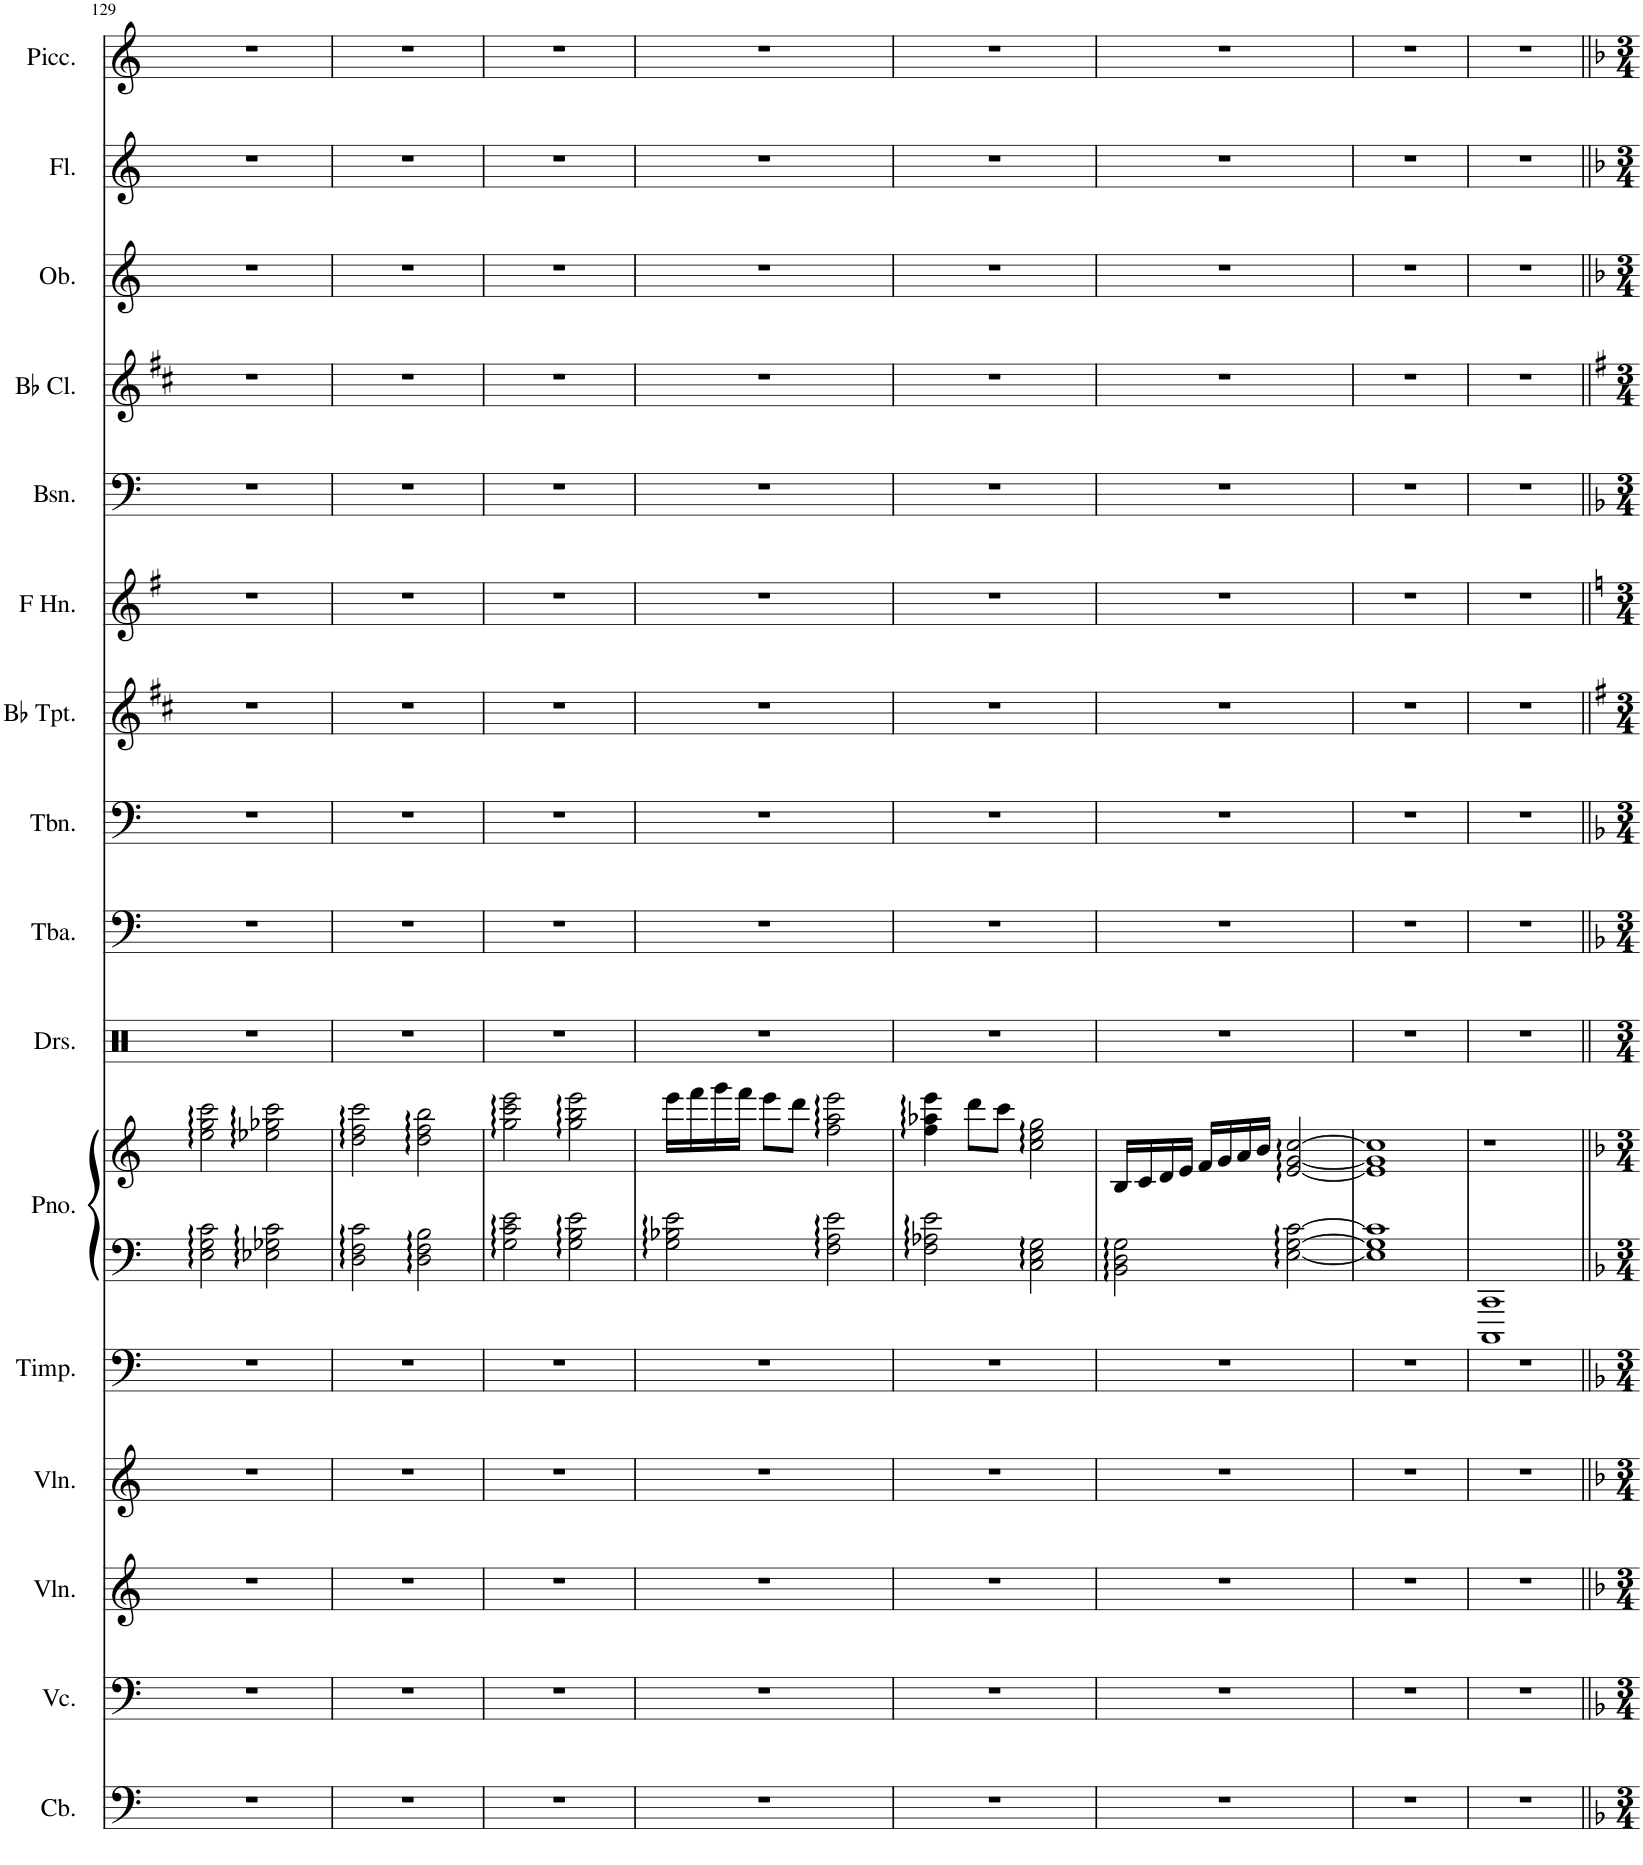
**kern	**kern	**kern	**kern	**kern	**kern	**kern	**kern	**kern	**kern	**kern	**kern	**kern	**kern	**kern	**kern	**kern
*part16	*part15	*part14	*part13	*part12	*part11	*part11	*part10	*part9	*part8	*part7	*part6	*part5	*part4	*part3	*part2	*part1
*staff17	*staff16	*staff15	*staff14	*staff13	*staff12	*staff11	*staff10	*staff9	*staff8	*staff7	*staff6	*staff5	*staff4	*staff3	*staff2	*staff1
*I"Contrabass	*I"Violoncello	*I"Violin	*I"Violin	*I"Timpani	*I"Piano	*	*I"Drumset	*I"Tuba	*I"Trombone	*I"Bb Trumpet	*I"Horn in F	*I"Bassoon	*I"Bb Clarinet	*I"Oboe	*I"Flute	*I"Piccolo
*I'Cb.	*I'Vc.	*I'Vln.	*I'Vln.	*I'Timp.	*I'Pno.	*	*I'Drs.	*I'Tba.	*I'Tbn.	*I'Bb Tpt.	*	*I'Bsn.	*I'Bb Cl.	*I'Ob.	*I'Fl.	*I'Picc.
!!LO:PB:g=z
*clefF4	*clefF4	*clefG2	*clefG2	*clefF4	*clefF4	*clefG2	*clefX	*clefF4	*clefF4	*clefG2	*clefG2	*clefF4	*clefG2	*clefG2	*clefG2	*clefG2
*Trd7c12	*	*	*	*	*	*	*	*	*	*Trd1c2	*Trd4c7	*	*Trd1c2	*	*	*Trd-7c-12
*k[]	*k[]	*k[]	*k[]	*k[]	*k[]	*k[]	*k[]	*k[]	*k[]	*k[f#c#]	*k[f#]	*k[]	*k[f#c#]	*k[]	*k[]	*k[]
*M4/4	*M4/4	*M4/4	*M4/4	*M4/4	*M4/4	*M4/4	*M4/4	*M4/4	*M4/4	*M4/4	*M4/4	*M4/4	*M4/4	*M4/4	*M4/4	*M4/4
=129	=129	=129	=129	=129	=129	=129	=129	=129	=129	=129	=129	=129	=129	=129	=129	=129
1r	1r	1r	1r	1r	2E\ 2G\ 2c\	2ee\ 2gg\ 2ccc\	1r	1r	1r	1r	1r	1r	1r	1r	1r	1r
.	.	.	.	.	2E-X\ 2G-X\ 2c\	2ee-X\ 2gg-X\ 2ccc\	.	.	.	.	.	.	.	.	.	.
=130	=130	=130	=130	=130	=130	=130	=130	=130	=130	=130	=130	=130	=130	=130	=130	=130
1r	1r	1r	1r	1r	2D\ 2F\ 2c\	2dd\ 2ff\ 2ccc\	1r	1r	1r	1r	1r	1r	1r	1r	1r	1r
.	.	.	.	.	2D\ 2F\ 2B\	2dd\ 2ff\ 2bb\	.	.	.	.	.	.	.	.	.	.
=131	=131	=131	=131	=131	=131	=131	=131	=131	=131	=131	=131	=131	=131	=131	=131	=131
1r	1r	1r	1r	1r	2G\ 2c\ 2e\	2gg\ 2ccc\ 2eee\	1r	1r	1r	1r	1r	1r	1r	1r	1r	1r
.	.	.	.	.	2G\ 2B\ 2e\	2gg\ 2bb\ 2eee\	.	.	.	.	.	.	.	.	.	.
=132	=132	=132	=132	=132	=132	=132	=132	=132	=132	=132	=132	=132	=132	=132	=132	=132
1r	1r	1r	1r	1r	2G\ 2B-X\ 2e\	16eee\LL	1r	1r	1r	1r	1r	1r	1r	1r	1r	1r
.	.	.	.	.	.	16fff\	.	.	.	.	.	.	.	.	.	.
.	.	.	.	.	.	16ggg\	.	.	.	.	.	.	.	.	.	.
.	.	.	.	.	.	16fff\JJ	.	.	.	.	.	.	.	.	.	.
.	.	.	.	.	.	8eee\L	.	.	.	.	.	.	.	.	.	.
.	.	.	.	.	.	8ddd\J	.	.	.	.	.	.	.	.	.	.
.	.	.	.	.	2F\ 2A\ 2e\	2ff\ 2aa\ 2eee\	.	.	.	.	.	.	.	.	.	.
=133	=133	=133	=133	=133	=133	=133	=133	=133	=133	=133	=133	=133	=133	=133	=133	=133
1r	1r	1r	1r	1r	2F\ 2A-X\ 2e\	4ff\ 4aa-X\ 4eee\	1r	1r	1r	1r	1r	1r	1r	1r	1r	1r
.	.	.	.	.	.	8ddd\L	.	.	.	.	.	.	.	.	.	.
.	.	.	.	.	.	8ccc\J	.	.	.	.	.	.	.	.	.	.
.	.	.	.	.	2C\ 2E\ 2G\	2cc\ 2ee\ 2gg\	.	.	.	.	.	.	.	.	.	.
=134	=134	=134	=134	=134	=134	=134	=134	=134	=134	=134	=134	=134	=134	=134	=134	=134
1r	1r	1r	1r	1r	2BB\ 2D\ 2G\	16B/LL	1r	1r	1r	1r	1r	1r	1r	1r	1r	1r
.	.	.	.	.	.	16c/	.	.	.	.	.	.	.	.	.	.
.	.	.	.	.	.	16d/	.	.	.	.	.	.	.	.	.	.
.	.	.	.	.	.	16e/JJ	.	.	.	.	.	.	.	.	.	.
.	.	.	.	.	.	16f/LL	.	.	.	.	.	.	.	.	.	.
.	.	.	.	.	.	16g/	.	.	.	.	.	.	.	.	.	.
.	.	.	.	.	.	16a/	.	.	.	.	.	.	.	.	.	.
.	.	.	.	.	.	16b/JJ	.	.	.	.	.	.	.	.	.	.
.	.	.	.	.	[2E\ [2G\ [2c\	[2e/ [2g/ [2cc/	.	.	.	.	.	.	.	.	.	.
=135	=135	=135	=135	=135	=135	=135	=135	=135	=135	=135	=135	=135	=135	=135	=135	=135
1r	1r	1r	1r	1r	1E] 1G] 1c]	1e] 1g] 1cc]	1r	1r	1r	1r	1r	1r	1r	1r	1r	1r
=136	=136	=136	=136	=136	=136	=136	=136	=136	=136	=136	=136	=136	=136	=136	=136	=136
1r	1r	1r	1r	1r	1CCC 1CC	1r	1r	1r	1r	1r	1r	1r	1r	1r	1r	1r
=||	=||	=||	=||	=||	=||	=||	=||	=||	=||	=||	=||	=||	=||	=||	=||	=||
*-	*-	*-	*-	*-	*-	*-	*-	*-	*-	*-	*-	*-	*-	*-	*-	*-
